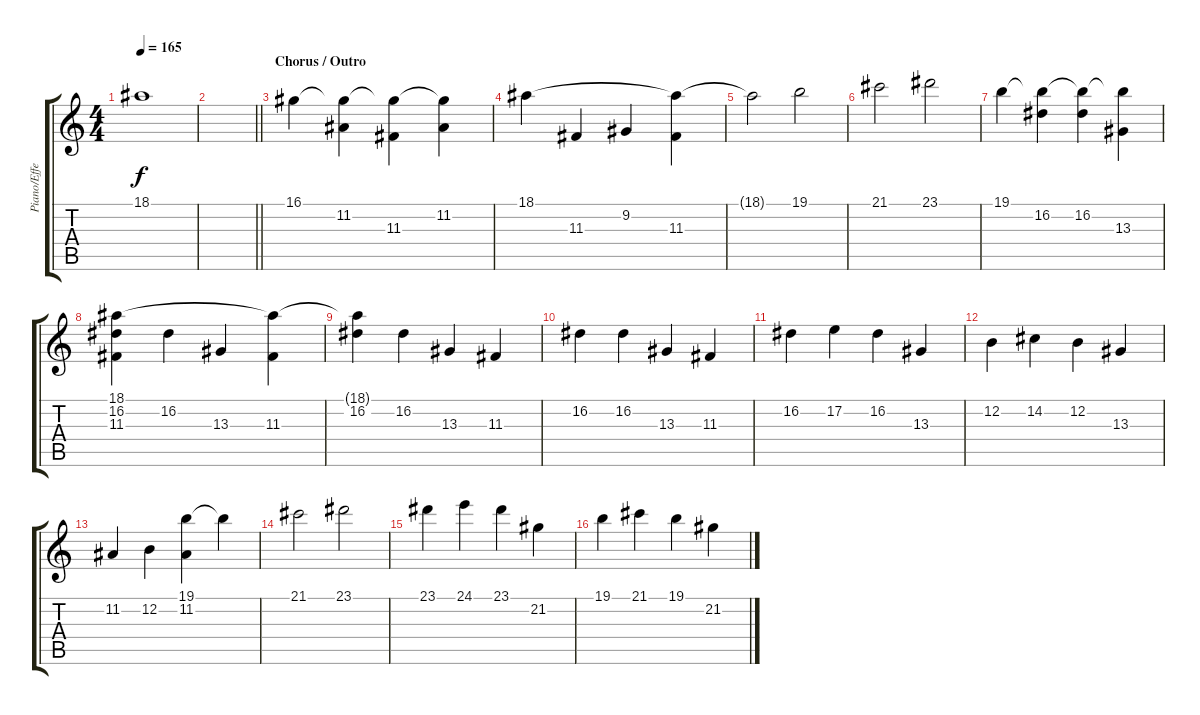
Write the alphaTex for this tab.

\track ("Piano/Effects" "Piano/Effe") {instrument acousticgrandpiano}
\staff {score tabs}
\tuning (E4 B3 G3 D3 A2 E2) {hide}
\ts (4 4)
\tempo 165
\clef g2
\ks c
18.1.1{dy f instrument acousticgrandpiano} |
\barLineRight lightlight
|
\section ("" "Chorus / Outro")
16.1.4{volume 16 instrument synthstrings2} (16.1{t} 11.2).4 (16.1{t} 11.3).4 (16.1{t} 11.2).4 |
18.1.4 11.3.4 9.2.4 (18.1{t} 11.3).4 |
18.1{t}.2 19.1.2 |
21.1.2 23.1.2 |
19.1.4{volume 16 instrument synthstrings2} (19.1{t} 16.2).4 (19.1{t} 16.2).4 (19.1{t} 13.3).4 |
(18.1 16.2 11.3).4 16.2.4 13.3.4 (18.1{t} 11.3).4 |
(18.1{t} 16.2).4 16.2.4 13.3.4 11.3.4 |
16.2.4 16.2.4 13.3.4 11.3.4 |
16.2.4{volume 16 instrument synthstrings2} 17.2.4 16.2.4 13.3.4 |
12.2.4 14.2.4 12.2.4 13.3.4 |
11.2.4 12.2.4 (19.1 11.2).4 19.1{t}.4 |
21.1.2 23.1.2 |
23.1.4{volume 16 instrument synthstrings2} 24.1.4 23.1.4 21.2.4 |
19.1.4 21.1.4 19.1.4 21.2.4
